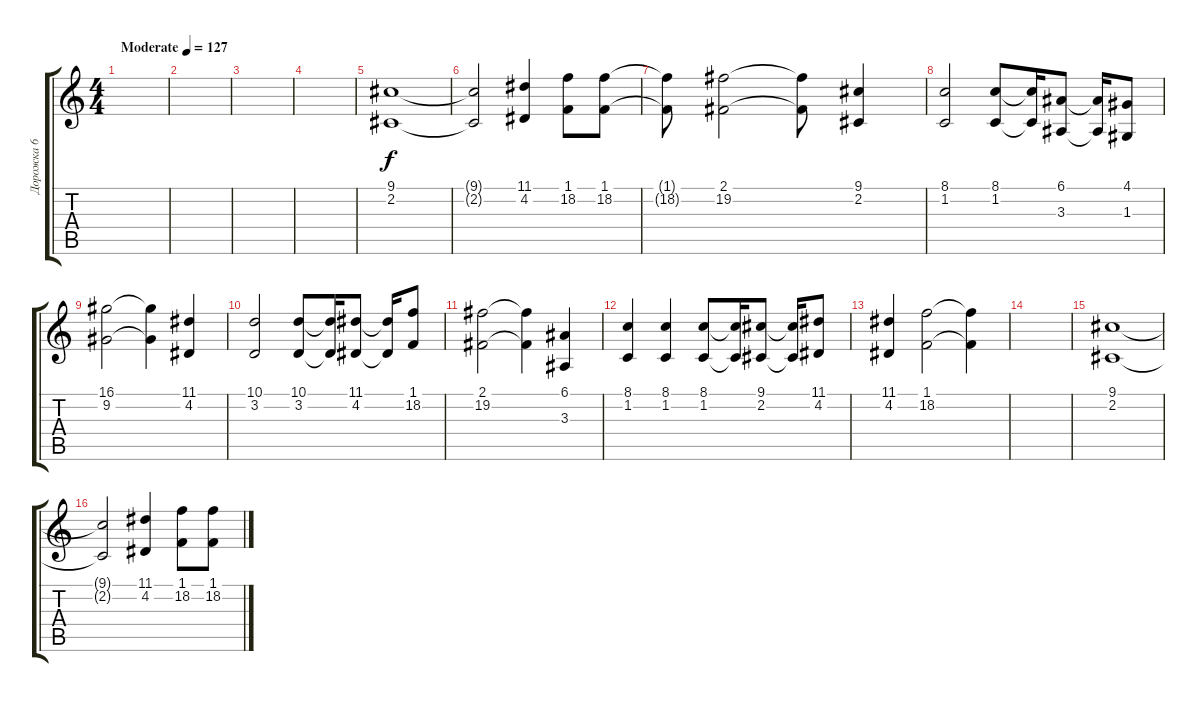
\track ("Дорожка 6" "Дорожка 6") {instrument pad1newage}
\staff {score tabs}
\tuning (E4 B3 G3 D3 A2 E2) {hide}
\ts (4 4)
\tempo (127 "Moderate")
\clef g2
\ks c
|
|
|
|
(9.1 2.2).1 |
(9.1{t} 2.2{t}).2 (11.1 4.2).4 (1.1 18.2).8 (1.1 18.2).8 |
(1.1{t} 18.2{t}).8 (2.1 19.2).2 (2.1{t} 19.2{t}).8 (9.1 2.2).4 |
(8.1 1.2).2 (8.1 1.2).8 (8.1{t} 1.2{t}).16 (6.1 3.3).8 (6.1{t} 3.3{t}).16 (4.1 1.3).8 |
(16.1 9.2).2 (16.1{t} 9.2{t}).4 (11.1 4.2).4 |
(10.1 3.2).2 (10.1 3.2).8 (10.1{t} 3.2{t}).16 (11.1 4.2).8 (11.1{t} 4.2{t}).16 (1.1 18.2).8 |
(2.1 19.2).2 (2.1{t} 19.2{t}).4 (6.1 3.3).4 |
(8.1 1.2).4 (8.1 1.2).4 (8.1 1.2).8 (8.1{t} 1.2{t}).16 (9.1 2.2).8 (9.1{t} 2.2{t}).16 (11.1 4.2).8 |
(11.1 4.2).4 (1.1 18.2).2 (1.1{t} 18.2{t}).4 |
|
(9.1 2.2).1 |
(9.1{t} 2.2{t}).2 (11.1 4.2).4 (1.1 18.2).8 (1.1 18.2).8
